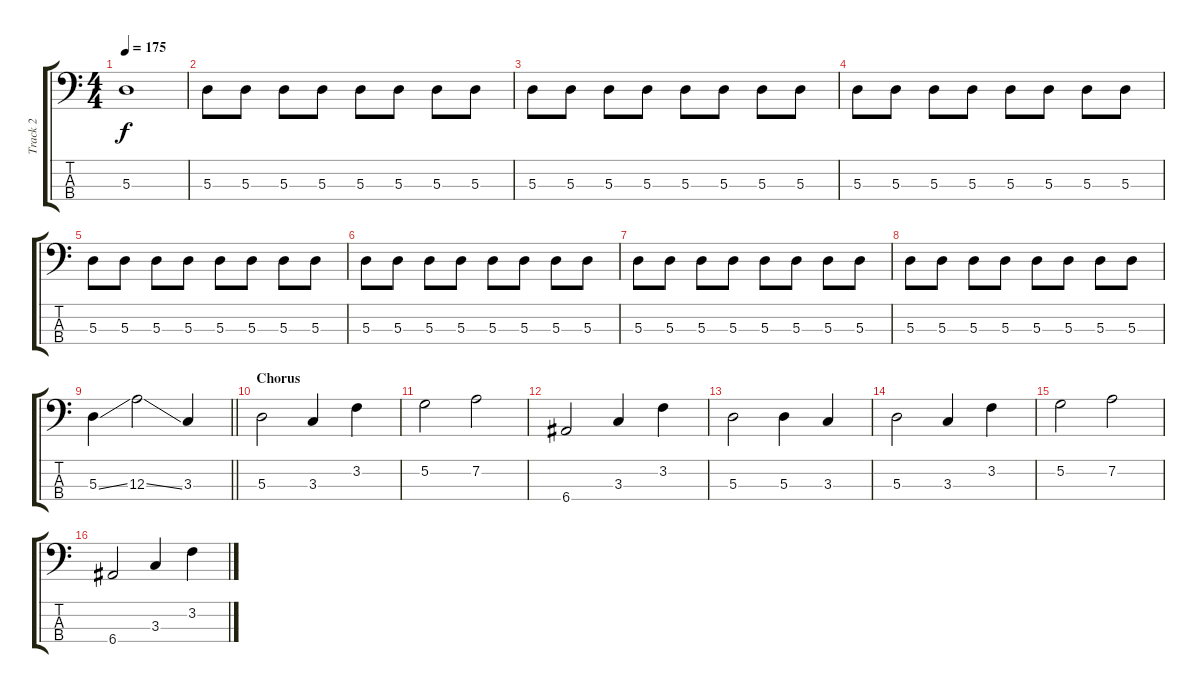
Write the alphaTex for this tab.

\track ("Track 2" "Track 2") {instrument electricbassfinger}
\staff {score tabs}
\tuning (G2 D2 A1 E1) {hide}
\ts (4 4)
\section ("" "")
\tempo 175
\clef f4
\ks c
5.3.1{dy f} |
5.3.8 5.3.8 5.3.8 5.3.8 5.3.8 5.3.8 5.3.8 5.3.8 |
5.3.8 5.3.8 5.3.8 5.3.8 5.3.8 5.3.8 5.3.8 5.3.8 |
5.3.8 5.3.8 5.3.8 5.3.8 5.3.8 5.3.8 5.3.8 5.3.8 |
5.3.8 5.3.8 5.3.8 5.3.8 5.3.8 5.3.8 5.3.8 5.3.8 |
5.3.8 5.3.8 5.3.8 5.3.8 5.3.8 5.3.8 5.3.8 5.3.8 |
5.3.8 5.3.8 5.3.8 5.3.8 5.3.8 5.3.8 5.3.8 5.3.8 |
5.3.8 5.3.8 5.3.8 5.3.8 5.3.8 5.3.8 5.3.8 5.3.8 |
\barLineRight lightlight
5.3{ss}.4 12.3{ss}.2 3.3.4 |
\section ("" "Chorus")
5.3.2 3.3.4 3.2.4 |
5.2.2 7.2.2 |
6.4.2 3.3.4 3.2.4 |
5.3.2 5.3.4 3.3.4 |
5.3.2 3.3.4 3.2.4 |
5.2.2 7.2.2 |
6.4.2 3.3.4 3.2.4
